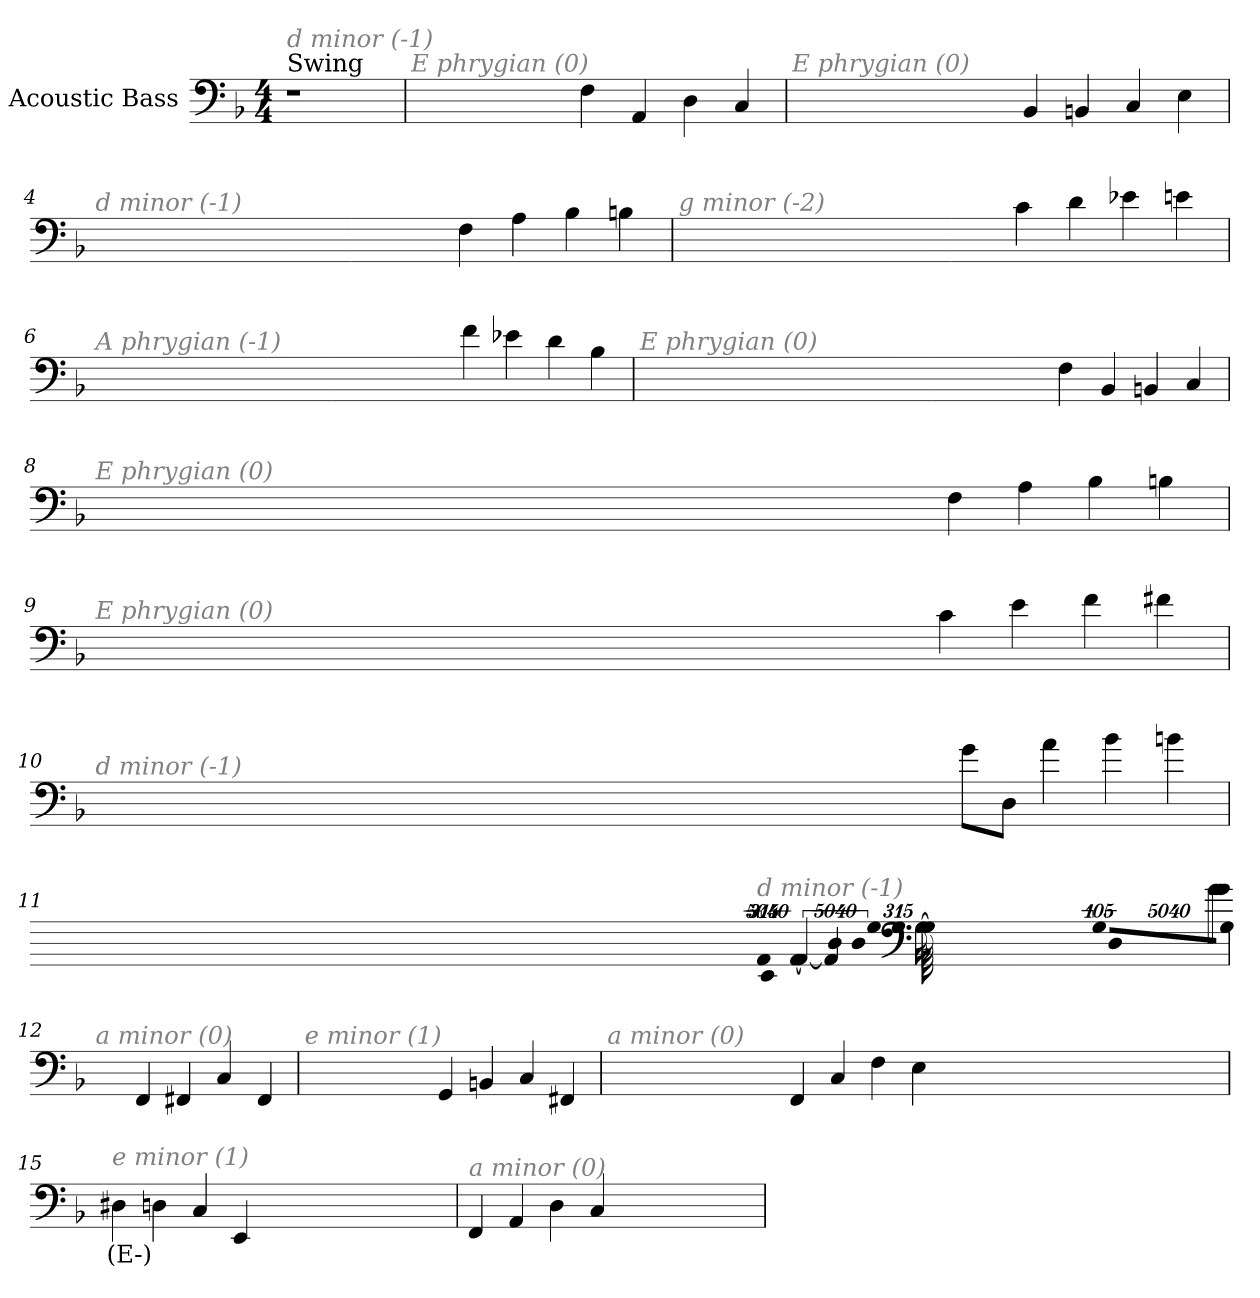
**kern	**text
*part1	*part1
*staff1	*staff1
*I"Acoustic Bass	*
*clefF4	*
*ITrd7c12	*
*k[b-]	*
*F:	*
*M4/4	*
*MM193	*
=1	=1
!LO:TX:a:t=Swing	!
!LO:TX:i:color=#808080:t=d minor (-1)	!
1r	.
=2	=2
!LO:TX:i:color=#808080:t=E phrygian (0)	!
4FF	.
4AAA	.
4DD	.
4CC	.
=3	=3
!LO:TX:i:color=#808080:t=E phrygian (0)	!
4BBB-	.
4BBBn	.
4CC	.
4EE	.
=4	=4
!LO:TX:i:color=#808080:t=d minor (-1)	!
4FF	.
4AA	.
4BB-	.
4BBn	.
=5	=5
!LO:TX:i:color=#808080:t=g minor (-2)	!
4C	.
4D	.
4E-X	.
4En	.
=6	=6
!LO:TX:i:color=#808080:t=A phrygian (-1)	!
4F	.
4E-X	.
4D	.
4BB-	.
=7	=7
!LO:TX:i:color=#808080:t=E phrygian (0)	!
4FF	.
4BBB-	.
4BBBn	.
4CC	.
=8	=8
!LO:TX:i:color=#808080:t=E phrygian (0)	!
4FF	.
4AA	.
4BB-	.
4BBn	.
=9	=9
!LO:TX:i:color=#808080:t=E phrygian (0)	!
4C	.
4E	.
4F	.
4F#X	.
=10	=10
!LO:TX:i:color=#808080:t=d minor (-1)	!
8GL	.
8DDJ	.
4A	.
4B-	.
4Bn	.
=11	=11
!LO:TX:i:color=#808080:t=d minor (-1)	!
8GL	.
8GJ	.
!LO:N:vis=8	!
40320%3347GL	.
!LO:N:vis=8	!
40320%3347GG	.
!LO:N:vis=8	!
40320%3347DDJ	.
!LO:N:vis=1024	!
[13440%13GGL	.
16GGL_	.
64GGL_	.
!LO:N:vis=256	!
20160%79GGL]	.
!LO:N:vis=8	!
40320%3347GG	.
!LO:N:vis=8	!
40320%3347DDJ	.
!LO:N:vis=8	!
40320%3347DDL	.
!LO:N:vis=1024	!
[13440%13AAA	.
16AAA_	.
64AAA_	.
!LO:N:vis=256	!
20160%79AAA]	.
!LO:N:vis=8	!
40320%3347EEEJ	.
=12	=12
!LO:TX:i:color=#808080:t=a minor (0)	!
4FFF	.
4FFF#X	.
4CC	.
4FFF#	.
=13	=13
!LO:TX:i:color=#808080:t=e minor (1)	!
4GGG	.
4BBBn	.
4CC	.
4FFF#X	.
=14	=14
!LO:TX:i:color=#808080:t=a minor (0)	!
4FFF	.
4CC	.
4FF	.
4EE	.
=15	=15
!LO:TX:i:color=#808080:t=e minor (1)	!
4DD#Xi	(E-)
4DD	.
4CC	.
4EEE	.
=16	=16
!LO:TX:i:color=#808080:t=a minor (0)	!
4FFF	.
4AAA	.
4DD	.
4CC	.
=	=
*-	*-
